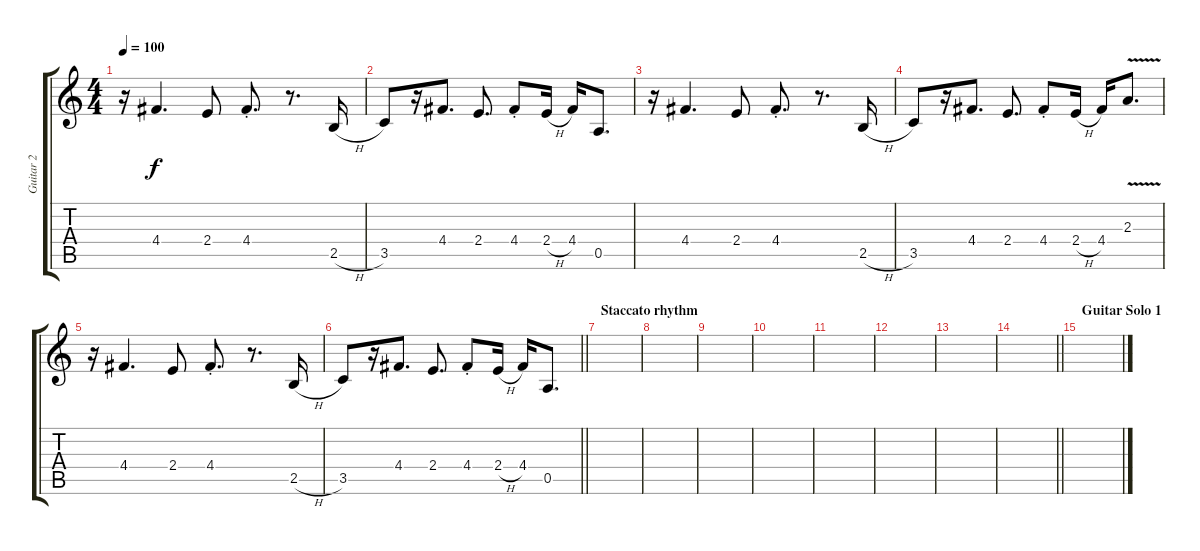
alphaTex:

\track ("Guitar 2" "Guitar 2") {instrument distortionguitar}
\staff {score tabs}
\tuning (E4 B3 G3 D3 A2 E2) {hide}
\ts (4 4)
\tempo 100
\clef g2
\ks c
r.16{dy f} 4.4.4{d} 2.4.8 4.4{st}.8{d} r.8{d} 2.5{h}.16 |
3.5.8 r.16 4.4.8{d} 2.4.8{d} 4.4{st}.8 2.4{h}.16 4.4.16 0.5.8{d} |
r.16 4.4.4{d} 2.4.8 4.4{st}.8{d} r.8{d} 2.5{h}.16 |
3.5.8 r.16 4.4.8{d} 2.4.8{d} 4.4{st}.8 2.4{h}.16 4.4.16 2.3{v}.8{d} |
r.16 4.4.4{d} 2.4.8 4.4{st}.8{d} r.8{d} 2.5{h}.16 |
\barLineRight lightlight
3.5.8 r.16 4.4.8{d} 2.4.8{d} 4.4{st}.8 2.4{h}.16 4.4.16 0.5.8{d} |
\section ("" "Staccato rhythm")
|
|
|
|
|
|
|
\barLineRight lightlight
|
\section ("" "Guitar Solo 1")
